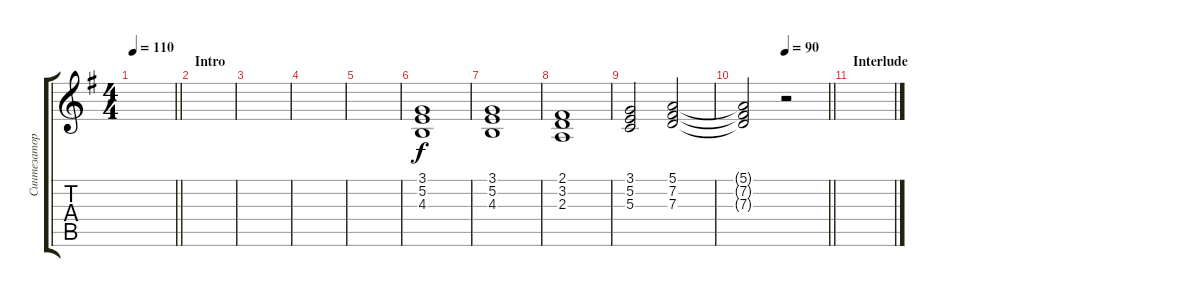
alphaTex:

\track ("Синтезатор" "Синтезатор") {instrument choiraahs}
\staff {score tabs}
\tuning (E4 B3 G3 D3 A2 E2) {hide}
\ts (4 4)
\tempo 110
\tempo 60
\tempo 110
\clef g2
\barLineRight lightlight
\ks eminor
|
\section ("" "Intro")
|
|
|
|
(3.1 5.2 4.3).1 |
(3.1 5.2 4.3).1 |
(2.1 3.2 2.3).1 |
(3.1 5.2 5.3).2 (5.1 7.2 7.3).2 |
\tempo (90 0.5)
\barLineRight lightlight
(5.1{t} 7.2{t} 7.3{t}).2 r.2 |
\section ("" "Interlude")
